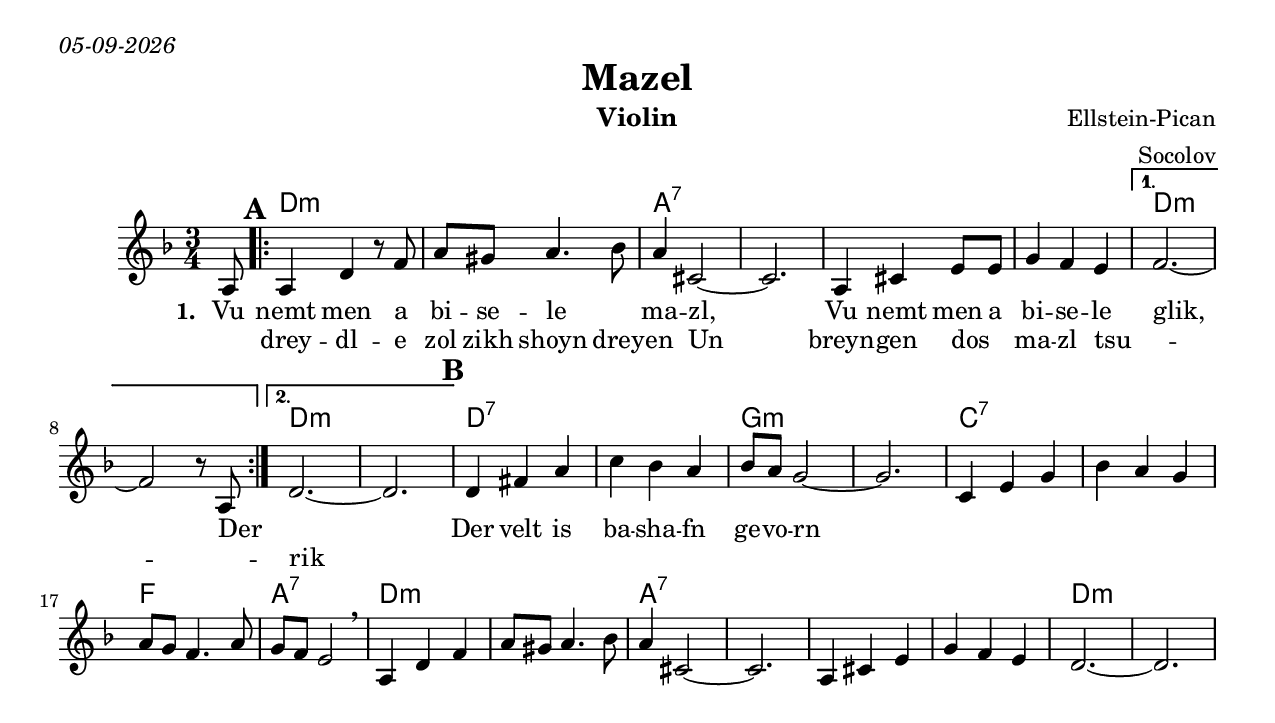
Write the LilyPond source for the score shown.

\version "2.18.0"
\include "english.ly"
\paper{
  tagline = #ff
  print-all-headers = ##t
  #(set-paper-size "letter")
}
date = #(strftime "%d-%m-%Y" (localtime (current-time)))

\markup{ \italic{ \date }  }

%\markup{ Got something to say? }

global = {
  \clef treble
  \key d \minor
  \time 3/4
  \set Score.markFormatter = #format-mark-box-alphabet
}

%#################################### Melody ########################
%melody =  \transpose c d \relative c' {  %transpose for clarinet
melody = \relative c' {
  \global
  \partial 8*1 a8  %lead in notes

  \repeat volta 2{
    \mark \default
    a4 d r8  f
    a8 gs a4. bf8
    a4 cs,2~
    cs2.

    a4 cs e8 e
    g4 f e
  }
  \alternative {
    { f2.~ f2 r8 a,}
    {d2.~ d2.}
  }

  %b
  \mark \default
  d4 fs a
  c4 bf a
  bf8 a g2~
  g2.

  c,4 e g
  bf4 a g
  a8 g f4. a8|
  g8 f e2  \breathe  % \bar"||"

  a,4 d f
  a8 gs a4. bf8
  a4 cs,2~
  cs2.

  a4 cs e
  g4 f e
  d2.~ d2.


}
%################################# Lyrics #####################

\addlyrics{ \set stanza = #"1. "
            Vu nemt men a bi -- se -- le  _ ma -- zl,
            Vu nemt men a bi -- se -- le glik, Der

        _ Der velt is ba -- sha -- fn ge -- vo -- rn
            %{_ Di velt iz ba -- sha -- fn far ye -- dn,
            Ba --sha -- fn far ye -- dn va glaykh.
            Oy, vu nemt men a bisele,
            Khotsh nor a  bisele mazl, a bisele glik?
            Oy, vu nemt men a bisele Khotsh nor a bisele
            mazl, a bisele glik?  %}

}
\addlyrics {
            _ drey -- dl -- e   zol zikh  shoyn  drey -- en
            Un breyn -- gen dos _ ma -- zl tsu -- _ _ rik }

%}

%################################# Chords #######################
harmonies = \chordmode {
  s8
  d2.*2:m
  a2.*4:7
  d2.*2:m
  d2.*2:m
  %b
  d2.*2:7
  g2.*2:m
  c2.*2:7
  f2.
  a2.:7
  %dbl bar
  d2.*2:m
  a2.*4:7
  d2.:m

}

\score {
  <<
    \new ChordNames {
      \set chordChanges = ##f
      \harmonies
    }
    \new Staff   \melody
  >>
  \header{
    title= "Mazel"
    subtitle=""
    composer= "Ellstein-Pican"
    instrument = "Violin"
    arranger= "Socolov"
  }
  \layout{indent = 1.0\cm}
  \midi {
    \tempo 4 = 120

    % \midi { }
  }
}

%{
Vu nemt men a bisele mazl,
Vu nemt men a bisele glik,
Er reydl zol zikh  iberdreyen
Un breyngen dos mazl tsurik.

Di velt iz bashafn far yedn,
Bashafn far yedn va glaykh.
Oy, vu nemt men a bisele,
Khotsh nor a  bisele mazl, a bisele glik?
Oy, vu nemt men a bisele Khotsh nor a bisele
mazl, a bisele glik?

Vi mentshn zol zikh eyn zel mazl
Zer loikhn zer  yuddn zer gik
E nasah vol zeys oyf dos mazl
Ken mumer  nit habn zurik
Oy, vu nemt men a bisele,
Khotsh nor a bisele mazl, a  bisele glik?
Oy, vu nemt men a bisele Khotsh nor a bisele mazl, a bisele  glik?

Oy, vu nemt men a bisele,
Khotsh nor a bisele mazl, a bisele glik?
Oy, vu nemt men a bisele
Khotsh nor a bisele mazl, a bisele glik?

Oy, vu nemt men a bisele mazl, a bisele glik?
Oy, vu nemt men a bisele  mazl, a bisele glik?
Oy, vu nemt men a bisele mazl, a bisele glik?

Oy,  vu nemt men a bisele,
Khotsh nor a bisele mazl, a bisele glik?
Oy, vu  nemt men a bisele
Khotsh nor a bisele mazl, a bisele glik?

%}

%{
% more verses:
\markup{}
\markup {
  \fill-line {
    \hspace #0.1 % distance from left margin
    \column {
      \line { "1."
	\column {
	  ""
	}
      }
      \hspace #0.2 % vertical distance between verses
      \line { "2."
	\column {
	 ""
	}
      }
    }
    \hspace #0.1  % horiz. distance between columns
    \column {
      \line { "3."
	\column {
	  ""
	}
      }
      \hspace #0.2 % distance between verses
      \line { "4."
	\column {
	 ""
	}
      }
    }
    \hspace #0.1 % distance to right margin
  }
}

%}
